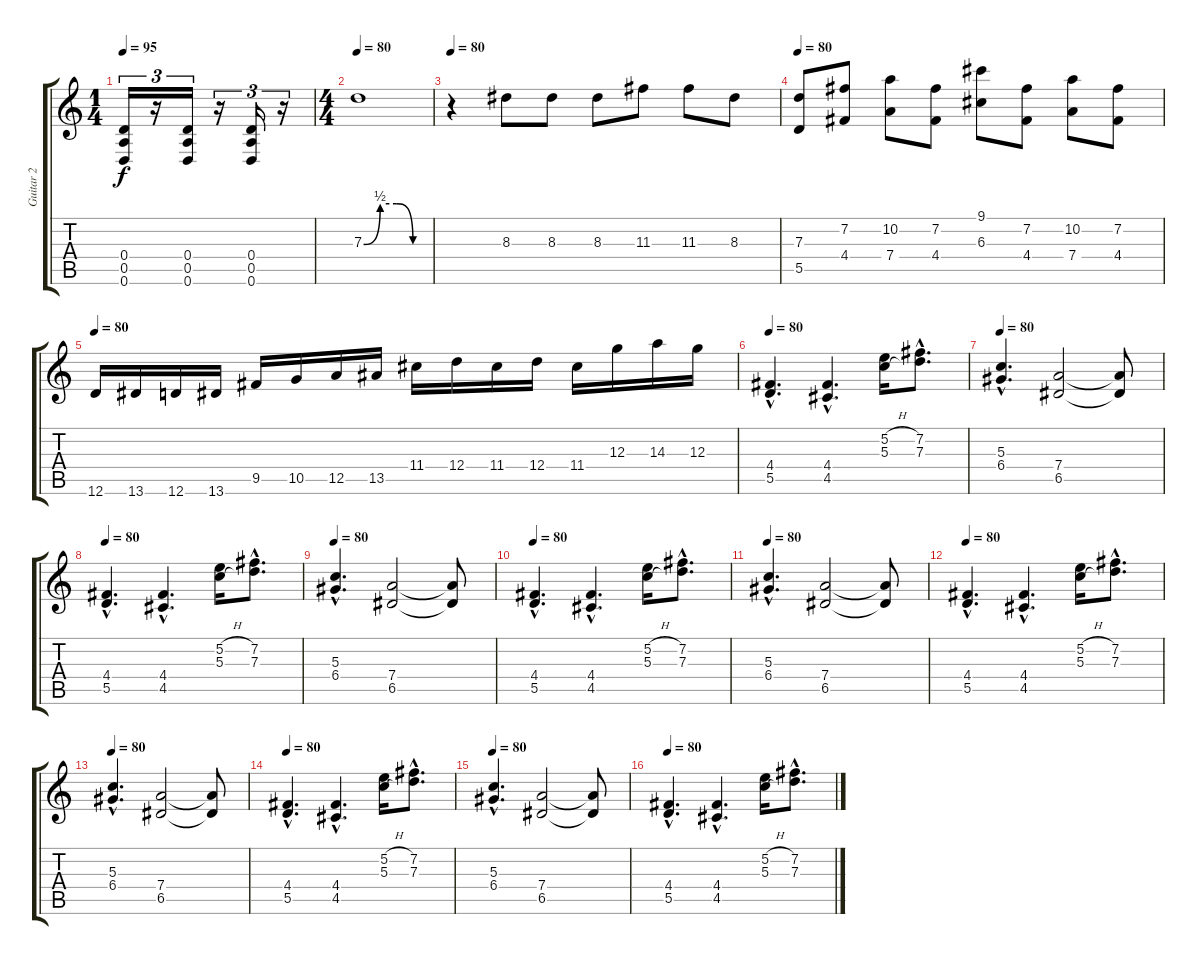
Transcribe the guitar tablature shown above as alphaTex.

\track ("Guitar 2" "Guitar 2") {instrument distortionguitar}
\staff {score tabs}
\tuning (E4 B3 G3 D3 A2 D2) {hide}
\ts (1 4)
\tempo 95
\clef g2
\ks c
(0.4 0.5 0.6).16{tu (3 2) dy f} r.16{tu (3 2)} (0.4 0.5 0.6).16{tu (3 2)} r.16{tu (3 2)} (0.4 0.5 0.6).16{tu (3 2)} r.16{tu (3 2)} |
\ts (4 4)
\tempo 80
7.3{be (custom 0 0 15 2 30 2 45 0 60 0)}.1{volume 13 instrument distortionguitar} |
\tempo 80
r.4 8.3.8 8.3.8 8.3.8 11.3.8 11.3.8 8.3.8 |
\tempo 80
(7.3 5.5).8 (7.2 4.4).8 (10.2 7.4).8 (7.2 4.4).8 (9.1 6.3).8 (7.2 4.4).8 (10.2 7.4).8 (7.2 4.4).8 |
\tempo 80
12.6.16 13.6.16 12.6.16 13.6.16 9.5.16 10.5.16 12.5.16 13.5.16 11.4.16 12.4.16 11.4.16 12.4.16 11.4.16 12.3.16 14.3.16 12.3.16 |
\tempo 80
(4.4{hac} 5.5{hac}).4{d} (4.4{hac} 4.5{hac}).4{d} (5.2{h} 5.3{h}).16 (7.2{hac} 7.3{hac}).8{d} |
\tempo 80
(5.3{hac} 6.4{hac}).4{d} (7.4 6.5).2 (7.4{t} 6.5{t}).8 |
\tempo 80
(4.4{hac} 5.5{hac}).4{d} (4.4{hac} 4.5{hac}).4{d} (5.2{h} 5.3{h}).16 (7.2{hac} 7.3{hac}).8{d} |
\tempo 80
(5.3{hac} 6.4{hac}).4{d} (7.4 6.5).2 (7.4{t} 6.5{t}).8 |
\tempo 80
(4.4{hac} 5.5{hac}).4{d} (4.4{hac} 4.5{hac}).4{d} (5.2{h} 5.3{h}).16 (7.2{hac} 7.3{hac}).8{d} |
\tempo 80
(5.3{hac} 6.4{hac}).4{d} (7.4 6.5).2 (7.4{t} 6.5{t}).8 |
\tempo 80
(4.4{hac} 5.5{hac}).4{d} (4.4{hac} 4.5{hac}).4{d} (5.2{h} 5.3{h}).16 (7.2{hac} 7.3{hac}).8{d} |
\tempo 80
(5.3{hac} 6.4{hac}).4{d} (7.4 6.5).2 (7.4{t} 6.5{t}).8 |
\tempo 80
(4.4{hac} 5.5{hac}).4{d} (4.4{hac} 4.5{hac}).4{d} (5.2{h} 5.3{h}).16 (7.2{hac} 7.3{hac}).8{d} |
\tempo 80
(5.3{hac} 6.4{hac}).4{d} (7.4 6.5).2 (7.4{t} 6.5{t}).8 |
\tempo 80
(4.4{hac} 5.5{hac}).4{d} (4.4{hac} 4.5{hac}).4{d} (5.2{h} 5.3{h}).16 (7.2{hac} 7.3{hac}).8{d}
